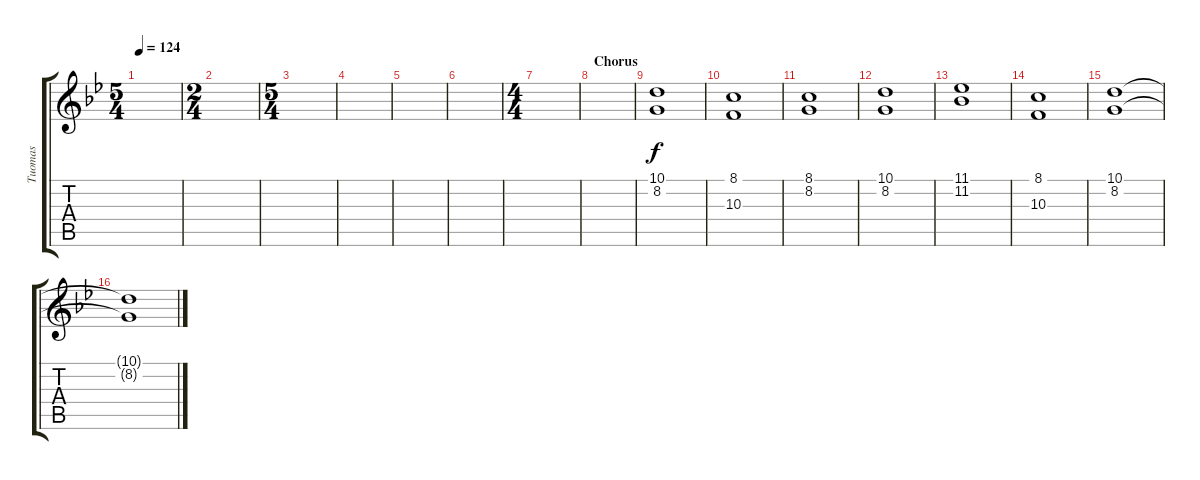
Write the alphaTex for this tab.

\track ("Tuomas" "Tuomas") {instrument stringensemble1}
\staff {score tabs}
\tuning (E4 B3 G3 D3 A2 E2) {hide}
\ts (5 4)
\tempo 124
\clef g2
\ks bb
|
\ts (2 4)
|
\ts (5 4)
|
|
|
|
\ts (4 4)
|
\section ("" "Chorus")
|
(10.1 8.2).1 |
(8.1 10.3).1 |
(8.1 8.2).1 |
(10.1 8.2).1 |
(11.1 11.2).1 |
(8.1 10.3).1 |
(10.1 8.2).1 |
(10.1{t} 8.2{t}).1
